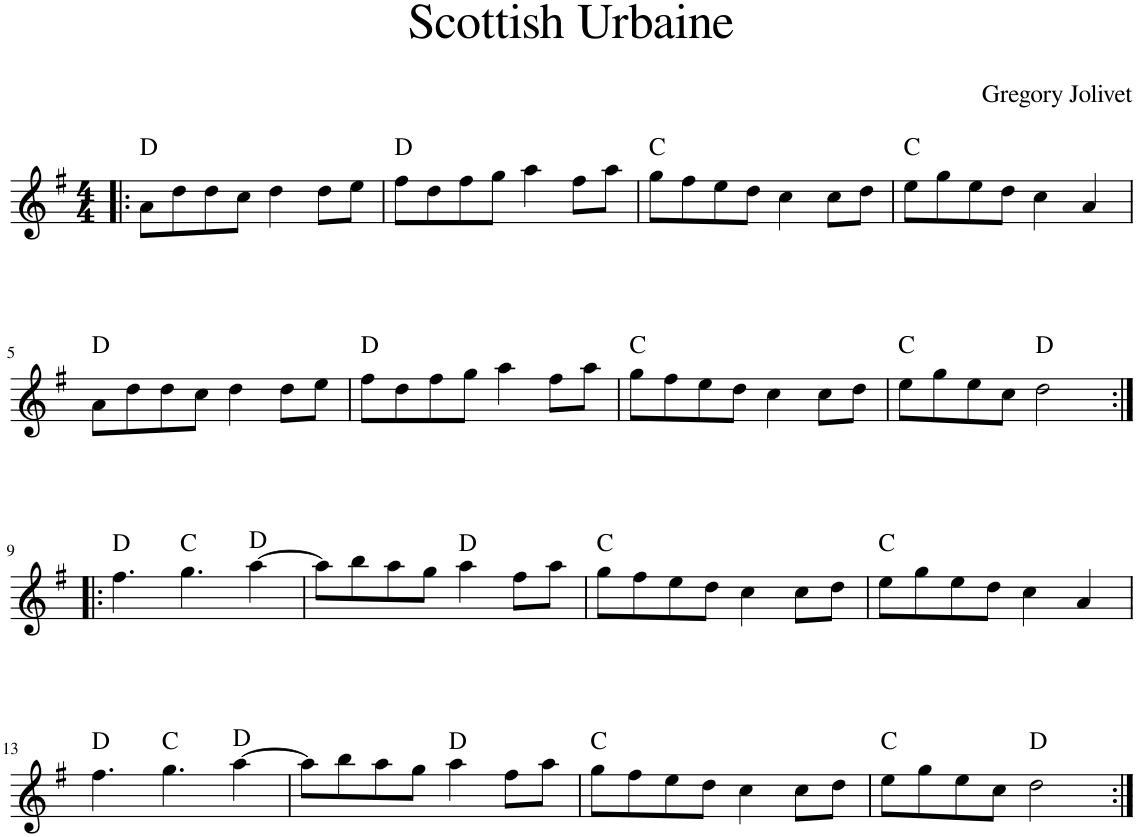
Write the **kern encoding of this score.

**kern	**harte
*part1	*part1
*staff1	*
*I"Piano	*
*I'Pno.	*
*clefG2	*
*k[f#]	*
*M4/4	*
=1!|:	=1!|:
8a\L	D:maj
8dd\	.
8dd\	.
8cc\J	.
4dd\	.
8dd\L	.
8ee\J	.
=2	=2
8ff#\L	D:maj
8dd\	.
8ff#\	.
8gg\J	.
4aa\	.
8ff#\L	.
8aa\J	.
=3	=3
8gg\L	C:maj
8ff#\	.
8ee\	.
8dd\J	.
4cc\	.
8cc\L	.
8dd\J	.
=4	=4
8ee\L	C:maj
8gg\	.
8ee\	.
8dd\J	.
4cc\	.
4a/	.
!!LO:LB:g=z
=5	=5
8a\L	D:maj
8dd\	.
8dd\	.
8cc\J	.
4dd\	.
8dd\L	.
8ee\J	.
=6	=6
8ff#\L	D:maj
8dd\	.
8ff#\	.
8gg\J	.
4aa\	.
8ff#\L	.
8aa\J	.
=7	=7
8gg\L	C:maj
8ff#\	.
8ee\	.
8dd\J	.
4cc\	.
8cc\L	.
8dd\J	.
=8	=8
8ee\L	C:maj
8gg\	.
8ee\	.
8cc\J	.
2dd\	D:maj
!!LO:LB:g=z
=9:|!|:	=9:|!|:
4.ff#\	D:maj
4.gg\	C:maj
[4aa\	D:maj
=10	=10
8aa\L]	.
8bb\	.
8aa\	.
8gg\J	.
4aa\	D:maj
8ff#\L	.
8aa\J	.
=11	=11
8gg\L	C:maj
8ff#\	.
8ee\	.
8dd\J	.
4cc\	.
8cc\L	.
8dd\J	.
=12	=12
8ee\L	C:maj
8gg\	.
8ee\	.
8dd\J	.
4cc\	.
4a/	.
!!LO:LB:g=z
=13	=13
4.ff#\	D:maj
4.gg\	C:maj
[4aa\	D:maj
=14	=14
8aa\L]	.
8bb\	.
8aa\	.
8gg\J	.
4aa\	D:maj
8ff#\L	.
8aa\J	.
=15	=15
8gg\L	C:maj
8ff#\	.
8ee\	.
8dd\J	.
4cc\	.
8cc\L	.
8dd\J	.
=16	=16
8ee\L	C:maj
8gg\	.
8ee\	.
8cc\J	.
2dd\	D:maj
=:|!	=:|!
*-	*-
